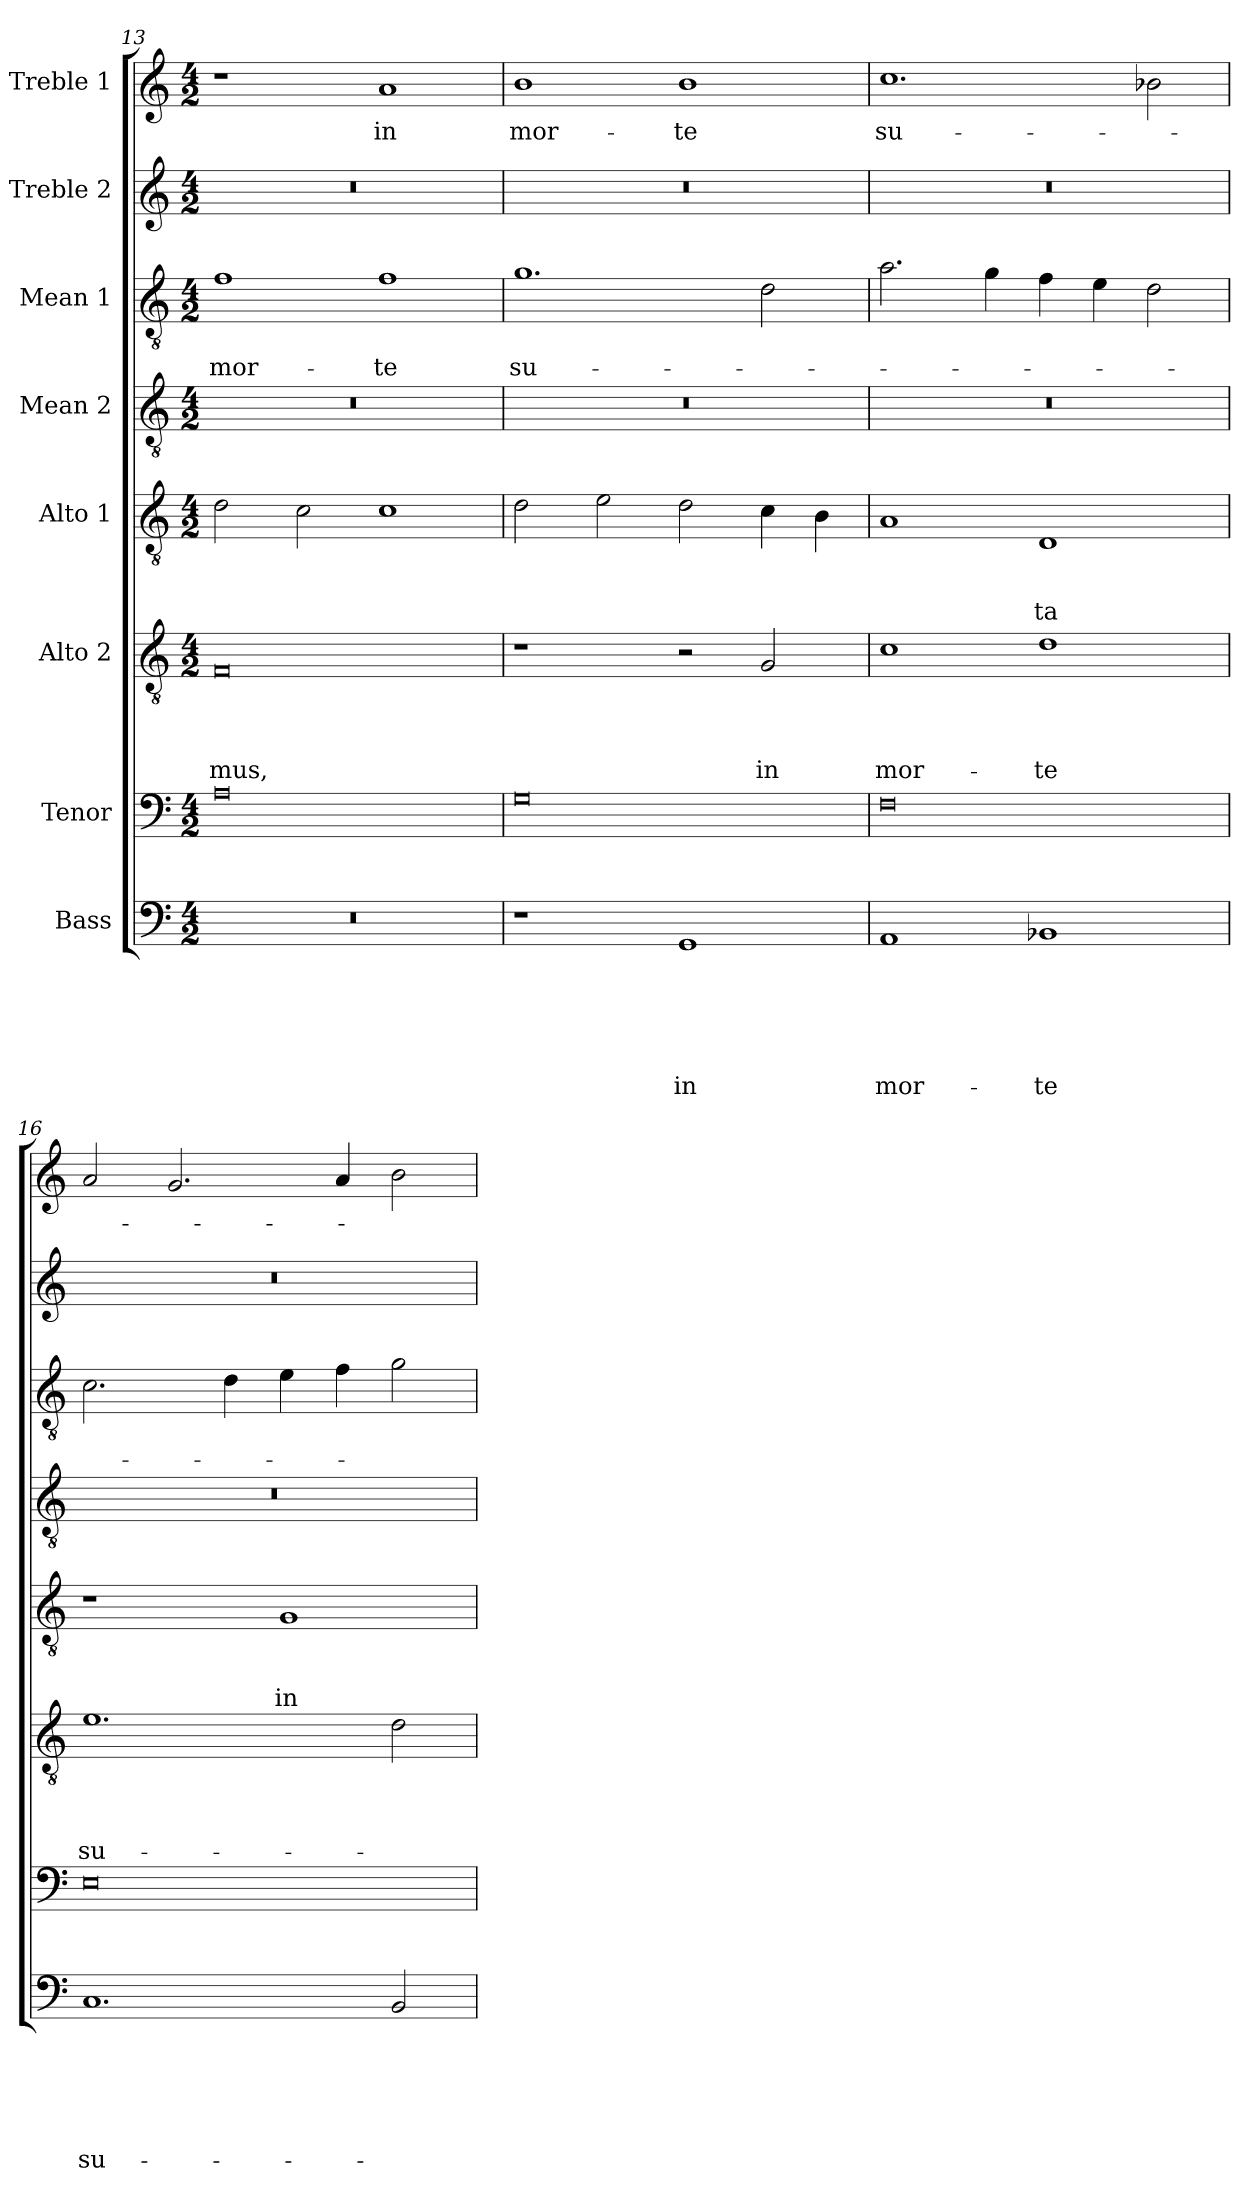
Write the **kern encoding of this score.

**kern	**text	**text	**text	**text	**text	**text	**kern	**kern	**text	**text	**text	**text	**kern	**text	**text	**text	**kern	**kern	**text	**text	**kern	**kern	**text
*part8	*part8	*part8	*part8	*part8	*part8	*part8	*part7	*part6	*part6	*part6	*part6	*part6	*part5	*part5	*part5	*part5	*part4	*part3	*part3	*part3	*part2	*part1	*part1
*staff8	*staff8	*staff8	*staff8	*staff8	*staff8	*staff8	*staff7	*staff6	*staff6	*staff6	*staff6	*staff6	*staff5	*staff5	*staff5	*staff5	*staff4	*staff3	*staff3	*staff3	*staff2	*staff1	*staff1
*I"Bass	*	*	*	*	*	*	*I"Tenor	*I"Alto 2	*	*	*	*	*I"Alto 1	*	*	*	*I"Mean 2	*I"Mean 1	*	*	*I"Treble 2	*I"Treble 1	*
*clefF4	*	*	*	*	*	*	*clefF4	*clefGv2	*	*	*	*	*clefGv2	*	*	*	*clefGv2	*clefGv2	*	*	*clefG2	*clefG2	*
*k[]	*	*	*	*	*	*	*k[]	*k[]	*	*	*	*	*k[]	*	*	*	*k[]	*k[]	*	*	*k[]	*k[]	*
*C:	*	*	*	*	*	*	*C:	*C:	*	*	*	*	*C:	*	*	*	*C:	*C:	*	*	*C:	*C:	*
*M4/2	*	*	*	*	*	*	*M4/2	*M4/2	*	*	*	*	*M4/2	*	*	*	*M4/2	*M4/2	*	*	*M4/2	*M4/2	*
=13	=13	=13	=13	=13	=13	=13	=13	=13	=13	=13	=13	=13	=13	=13	=13	=13	=13	=13	=13	=13	=13	=13	=13
0r	.	.	.	.	.	.	0A	0F	.	.	.	-mus,	2d\	.	.	.	0r	1f	.	mor-	0r	1r	.
.	.	.	.	.	.	.	.	.	.	.	.	.	2c\	.	.	.	.	.	.	.	.	.	.
.	.	.	.	.	.	.	.	.	.	.	.	.	1c	.	.	.	.	1f	.	-te	.	1a	in
=14	=14	=14	=14	=14	=14	=14	=14	=14	=14	=14	=14	=14	=14	=14	=14	=14	=14	=14	=14	=14	=14	=14	=14
1r	.	.	.	.	.	.	0G	1r	.	.	.	.	2d\	.	.	.	0r	1.g	.	su-	0r	1b	mor-
.	.	.	.	.	.	.	.	.	.	.	.	.	2e\	.	.	.	.	.	.	.	.	.	.
1GG	.	.	.	.	.	in	.	2r	.	.	.	.	2d\	.	.	.	.	.	.	.	.	1b	-te
.	.	.	.	.	.	.	.	2G/	.	.	.	in	4c\	.	.	.	.	2d\	.	.	.	.	.
.	.	.	.	.	.	.	.	.	.	.	.	.	4B\	.	.	.	.	.	.	.	.	.	.
!!LO:LB:g=z
=15	=15	=15	=15	=15	=15	=15	=15	=15	=15	=15	=15	=15	=15	=15	=15	=15	=15	=15	=15	=15	=15	=15	=15
1AA	.	.	.	.	.	mor-	0F	1c	.	.	.	mor-	1A	.	.	.	0r	2.a\	.	.	0r	1.cc	su-
.	.	.	.	.	.	.	.	.	.	.	.	.	.	.	.	.	.	4g\	.	.	.	.	.
1BB-X	.	.	.	.	.	-te	.	1d	.	.	.	-te	1D	.	.	-ta	.	4f\	.	.	.	.	.
.	.	.	.	.	.	.	.	.	.	.	.	.	.	.	.	.	.	4e\	.	.	.	.	.
.	.	.	.	.	.	.	.	.	.	.	.	.	.	.	.	.	.	2d\	.	.	.	2b-X\	.
=16	=16	=16	=16	=16	=16	=16	=16	=16	=16	=16	=16	=16	=16	=16	=16	=16	=16	=16	=16	=16	=16	=16	=16
1.C	.	.	.	.	.	su-	0E	1.e	.	.	.	su-	1r	.	.	.	0r	2.c\	.	.	0r	2a/	.
.	.	.	.	.	.	.	.	.	.	.	.	.	.	.	.	.	.	.	.	.	.	2.g/	.
.	.	.	.	.	.	.	.	.	.	.	.	.	.	.	.	.	.	4d\	.	.	.	.	.
.	.	.	.	.	.	.	.	.	.	.	.	.	1G	.	.	in	.	4e\	.	.	.	.	.
.	.	.	.	.	.	.	.	.	.	.	.	.	.	.	.	.	.	4f\	.	.	.	4a/	.
2BB/	.	.	.	.	.	.	.	2d\	.	.	.	.	.	.	.	.	.	2g\	.	.	.	2b\	.
=	=	=	=	=	=	=	=	=	=	=	=	=	=	=	=	=	=	=	=	=	=	=	=
*-	*-	*-	*-	*-	*-	*-	*-	*-	*-	*-	*-	*-	*-	*-	*-	*-	*-	*-	*-	*-	*-	*-	*-
